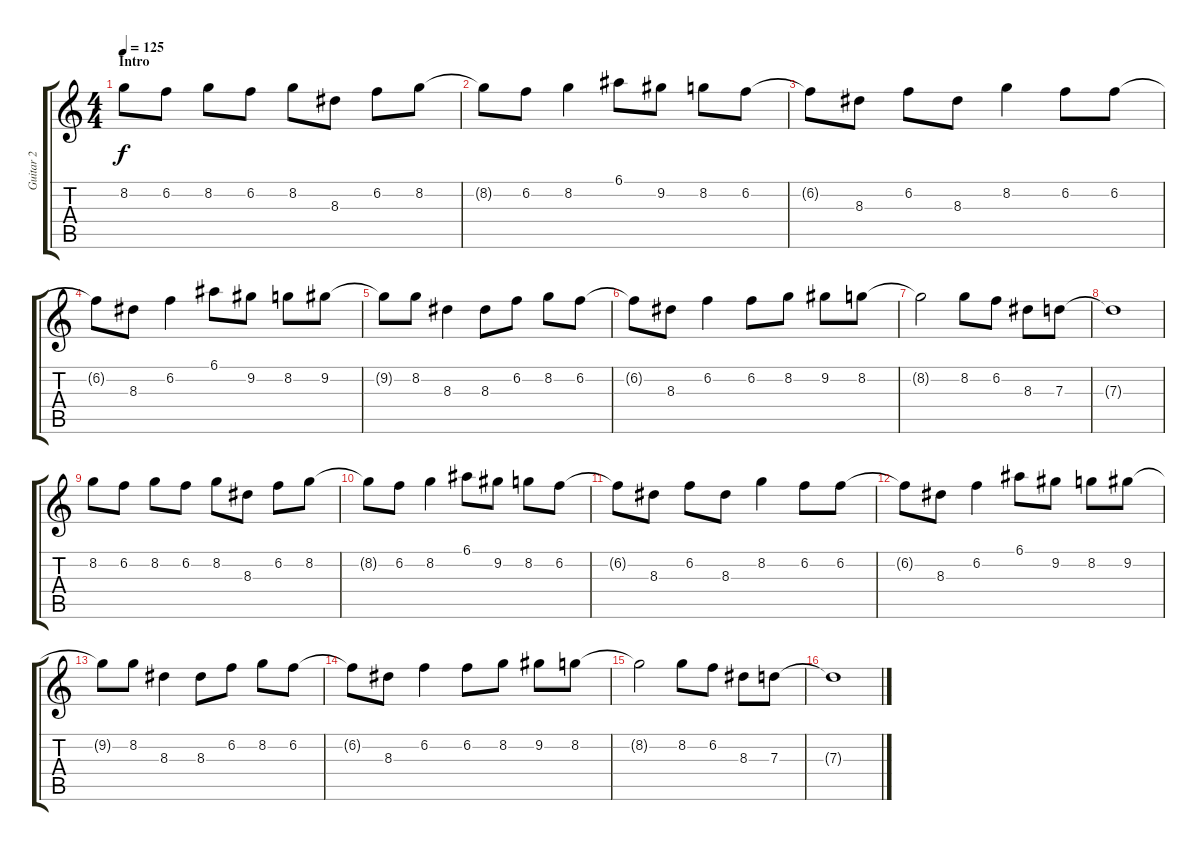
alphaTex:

\track ("Guitar 2" "Guitar 2") {instrument distortionguitar}
\staff {score tabs}
\tuning (E4 B3 G3 D3 A2 E2) {hide}
\ts (4 4)
\section ("" "Intro")
\tempo 125
\clef g2
\ks c
8.2.8{dy f instrument distortionguitar} 6.2.8 8.2.8 6.2.8 8.2.8 8.3.8 6.2.8 8.2.8 |
8.2{t}.8 6.2.8 8.2.4 6.1.8 9.2.8 8.2.8 6.2.8 |
6.2{t}.8 8.3.8 6.2.8 8.3.8 8.2.4 6.2.8 6.2.8 |
6.2{t}.8 8.3.8 6.2.4 6.1.8 9.2.8 8.2.8 9.2.8 |
9.2{t}.8 8.2.8 8.3.4 8.3.8 6.2.8 8.2.8 6.2.8 |
6.2{t}.8 8.3.8 6.2.4 6.2.8 8.2.8 9.2.8 8.2.8 |
8.2{t}.2 8.2.8 6.2.8 8.3.8 7.3.8 |
7.3{t}.1 |
8.2.8 6.2.8 8.2.8 6.2.8 8.2.8 8.3.8 6.2.8 8.2.8 |
8.2{t}.8 6.2.8 8.2.4 6.1.8 9.2.8 8.2.8 6.2.8 |
6.2{t}.8 8.3.8 6.2.8 8.3.8 8.2.4 6.2.8 6.2.8 |
6.2{t}.8 8.3.8 6.2.4 6.1.8 9.2.8 8.2.8 9.2.8 |
9.2{t}.8 8.2.8 8.3.4 8.3.8 6.2.8 8.2.8 6.2.8 |
6.2{t}.8 8.3.8 6.2.4 6.2.8 8.2.8 9.2.8 8.2.8 |
8.2{t}.2 8.2.8 6.2.8 8.3.8 7.3.8 |
7.3{t}.1
